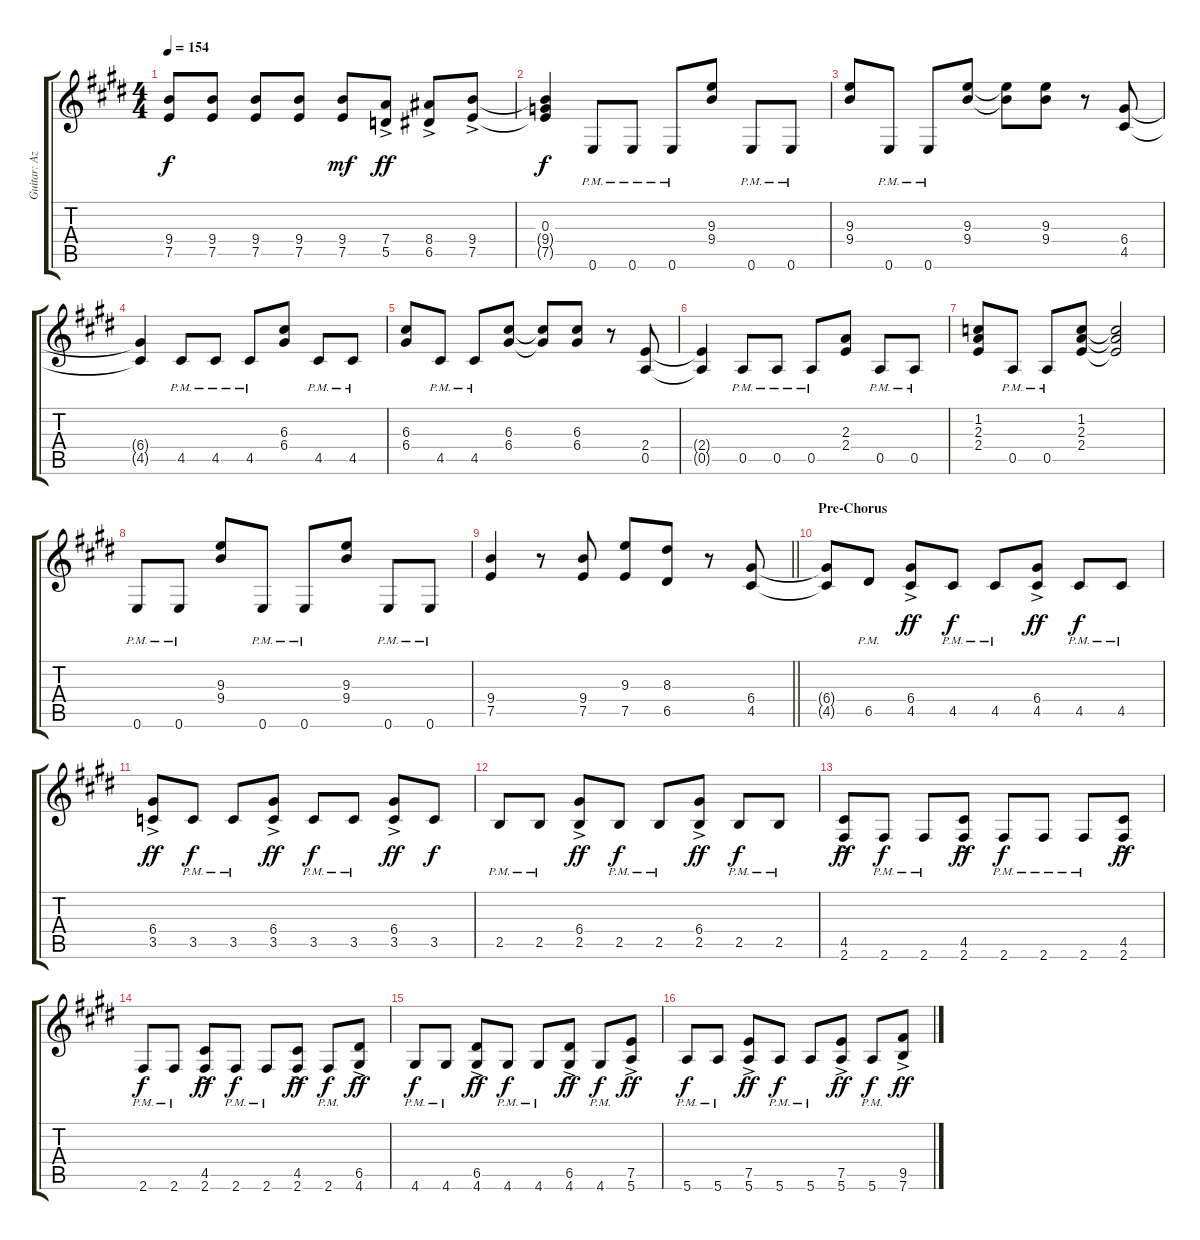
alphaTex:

\track ("Guitar: Azusa Nakano" "Guitar: Az") {instrument distortionguitar}
\staff {score tabs}
\tuning (E4 B3 G3 D3 A2 E2) {hide}
\ts (4 4)
\tempo 154
\clef g2
\ks e
(9.4 7.5).8{dy f} (9.4 7.5).8 (9.4 7.5).8 (9.4 7.5).8 (9.4 7.5).8{dy mf} (7.4{ac} 5.5{ac}).8{dy ff} (8.4{ac} 6.5{ac}).8 (9.4{ac} 7.5{ac}).8 |
(0.3 9.4{t} 7.5{t}).4{dy f} 0.6{pm}.8 0.6{pm}.8 0.6{pm}.8 (9.3 9.4).8 0.6{pm}.8 0.6{pm}.8 |
(9.3 9.4).8 0.6{pm}.8 0.6{pm}.8 (9.3 9.4).8 (9.3{t} 9.4{t}).8 (9.3 9.4).8 r.8 (6.4 4.5).8 |
(6.4{t} 4.5{t}).4 4.5{pm}.8 4.5{pm}.8 4.5{pm}.8 (6.3 6.4).8 4.5{pm}.8 4.5{pm}.8 |
(6.3 6.4).8 4.5{pm}.8 4.5{pm}.8 (6.3 6.4).8 (6.3{t} 6.4{t}).8 (6.3 6.4).8 r.8 (2.4 0.5).8 |
(2.4{t} 0.5{t}).4 0.5{pm}.8 0.5{pm}.8 0.5{pm}.8 (2.3 2.4).8 0.5{pm}.8 0.5{pm}.8 |
(1.2 2.3 2.4).8 0.5{pm}.8 0.5{pm}.8 (1.2 2.3 2.4).8 (1.2{t} 2.3{t} 2.4{t}).2 |
0.6{pm}.8 0.6{pm}.8 (9.3 9.4).8 0.6{pm}.8 0.6{pm}.8 (9.3 9.4).8 0.6{pm}.8 0.6{pm}.8 |
\barLineRight lightlight
(9.4 7.5).4 r.8 (9.4 7.5).8 (9.3 7.5).8 (8.3 6.5).8 r.8 (6.4 4.5).8 |
\section ("" "Pre-Chorus")
(6.4{t} 4.5{t}).8 6.5{pm}.8 (6.4{ac} 4.5{ac}).8{dy ff} 4.5{pm}.8{dy f} 4.5{pm}.8 (6.4{ac} 4.5{ac}).8{dy ff} 4.5{pm}.8{dy f} 4.5{pm}.8 |
(6.4{ac} 3.5{ac}).8{dy ff} 3.5{pm}.8{dy f} 3.5{pm}.8 (6.4{ac} 3.5{ac}).8{dy ff} 3.5{pm}.8{dy f} 3.5{pm}.8 (6.4{ac} 3.5{ac}).8{dy ff} 3.5.8{dy f} |
2.5{pm}.8 2.5{pm}.8 (6.4{ac} 2.5{ac}).8{dy ff} 2.5{pm}.8{dy f} 2.5{pm}.8 (6.4{ac} 2.5{ac}).8{dy ff} 2.5{pm}.8{dy f} 2.5{pm}.8 |
(4.5{ac} 2.6{ac}).8{dy ff} 2.6{pm}.8{dy f} 2.6{pm}.8 (4.5{ac} 2.6{ac}).8{dy ff} 2.6{pm}.8{dy f} 2.6{pm}.8 2.6{pm}.8 (4.5{ac} 2.6{ac}).8{dy ff} |
2.6{pm}.8{dy f} 2.6{pm}.8 (4.5{ac} 2.6{ac}).8{dy ff} 2.6{pm}.8{dy f} 2.6{pm}.8 (4.5{ac} 2.6{ac}).8{dy ff} 2.6{pm}.8{dy f} (6.5{ac} 4.6{ac}).8{dy ff} |
4.6{pm}.8{dy f} 4.6{pm}.8 (6.5{ac} 4.6{ac}).8{dy ff} 4.6{pm}.8{dy f} 4.6{pm}.8 (6.5{ac} 4.6{ac}).8{dy ff} 4.6{pm}.8{dy f} (7.5{ac} 5.6{ac}).8{dy ff} |
5.6{pm}.8{dy f} 5.6{pm}.8 (7.5{ac} 5.6{ac}).8{dy ff} 5.6{pm}.8{dy f} 5.6{pm}.8 (7.5{ac} 5.6{ac}).8{dy ff} 5.6{pm}.8{dy f} (9.5{ac} 7.6{ac}).8{dy ff}
